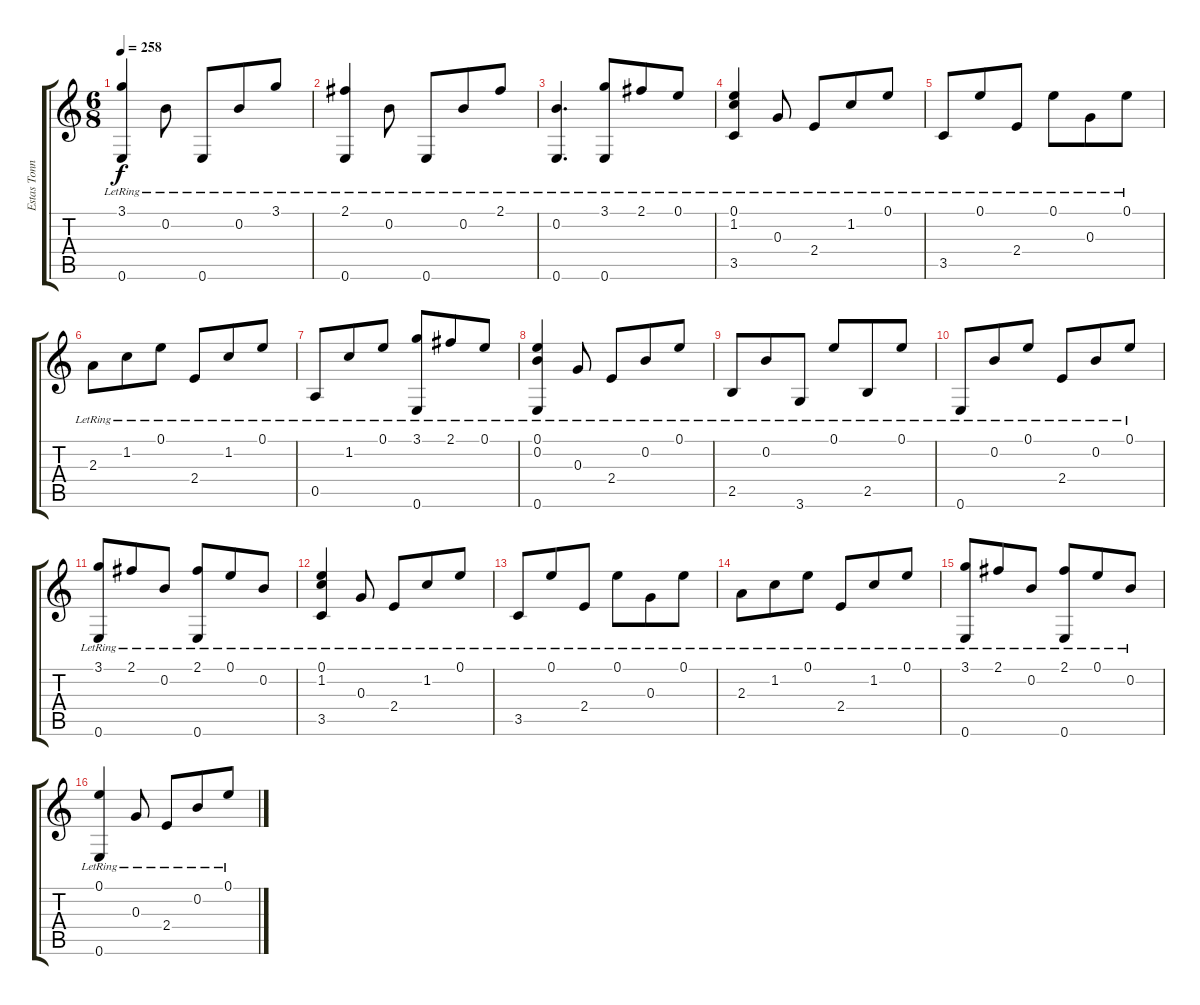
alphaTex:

\track ("Estas Tonne" "Estas Tonn") {instrument acousticguitarnylon}
\staff {score tabs}
\tuning (E4 B3 G3 D3 A2 E2) {hide}
\ts (6 8)
\tempo 258
\clef g2
\ks c
(3.1{lr} 0.6{lr}).4{dy f} 0.2{lr}.8 0.6{lr}.8 0.2{lr}.8 3.1{lr}.8 |
(2.1{lr} 0.6{lr}).4 0.2{lr}.8 0.6{lr}.8 0.2{lr}.8 2.1{lr}.8 |
(0.2{lr} 0.6{lr}).4{d} (3.1{lr} 0.6{lr}).8 2.1{lr}.8 0.1{lr}.8 |
(0.1{lr} 1.2{lr} 3.5{lr}).4 0.3{lr}.8 2.4{lr}.8 1.2{lr}.8 0.1{lr}.8 |
3.5{lr}.8 0.1{lr}.8 2.4{lr}.8 0.1{lr}.8 0.3{lr}.8 0.1{lr}.8 |
2.3{lr}.8 1.2{lr}.8 0.1{lr}.8 2.4{lr}.8 1.2{lr}.8 0.1{lr}.8 |
0.5{lr}.8 1.2{lr}.8 0.1{lr}.8 (3.1{lr} 0.6{lr}).8 2.1{lr}.8 0.1{lr}.8 |
(0.1{lr} 0.2{lr} 0.6{lr}).4 0.3{lr}.8 2.4{lr}.8 0.2{lr}.8 0.1{lr}.8 |
2.5{lr}.8 0.2{lr}.8 3.6{lr}.8 0.1{lr}.8 2.5{lr}.8 0.1{lr}.8 |
0.6{lr}.8 0.2{lr}.8 0.1{lr}.8 2.4{lr}.8 0.2{lr}.8 0.1{lr}.8 |
(3.1{lr} 0.6{lr}).8 2.1{lr}.8 0.2{lr}.8 (2.1{lr} 0.6{lr}).8 0.1{lr}.8 0.2{lr}.8 |
(0.1{lr} 1.2{lr} 3.5{lr}).4 0.3{lr}.8 2.4{lr}.8 1.2{lr}.8 0.1{lr}.8 |
3.5{lr}.8 0.1{lr}.8 2.4{lr}.8 0.1{lr}.8 0.3{lr}.8 0.1{lr}.8 |
2.3{lr}.8 1.2{lr}.8 0.1{lr}.8 2.4{lr}.8 1.2{lr}.8 0.1{lr}.8 |
(3.1{lr} 0.6{lr}).8 2.1{lr}.8 0.2{lr}.8 (2.1{lr} 0.6{lr}).8 0.1{lr}.8 0.2{lr}.8 |
(0.1{lr} 0.6{lr}).4 0.3{lr}.8 2.4{lr}.8 0.2{lr}.8 0.1{lr}.8
